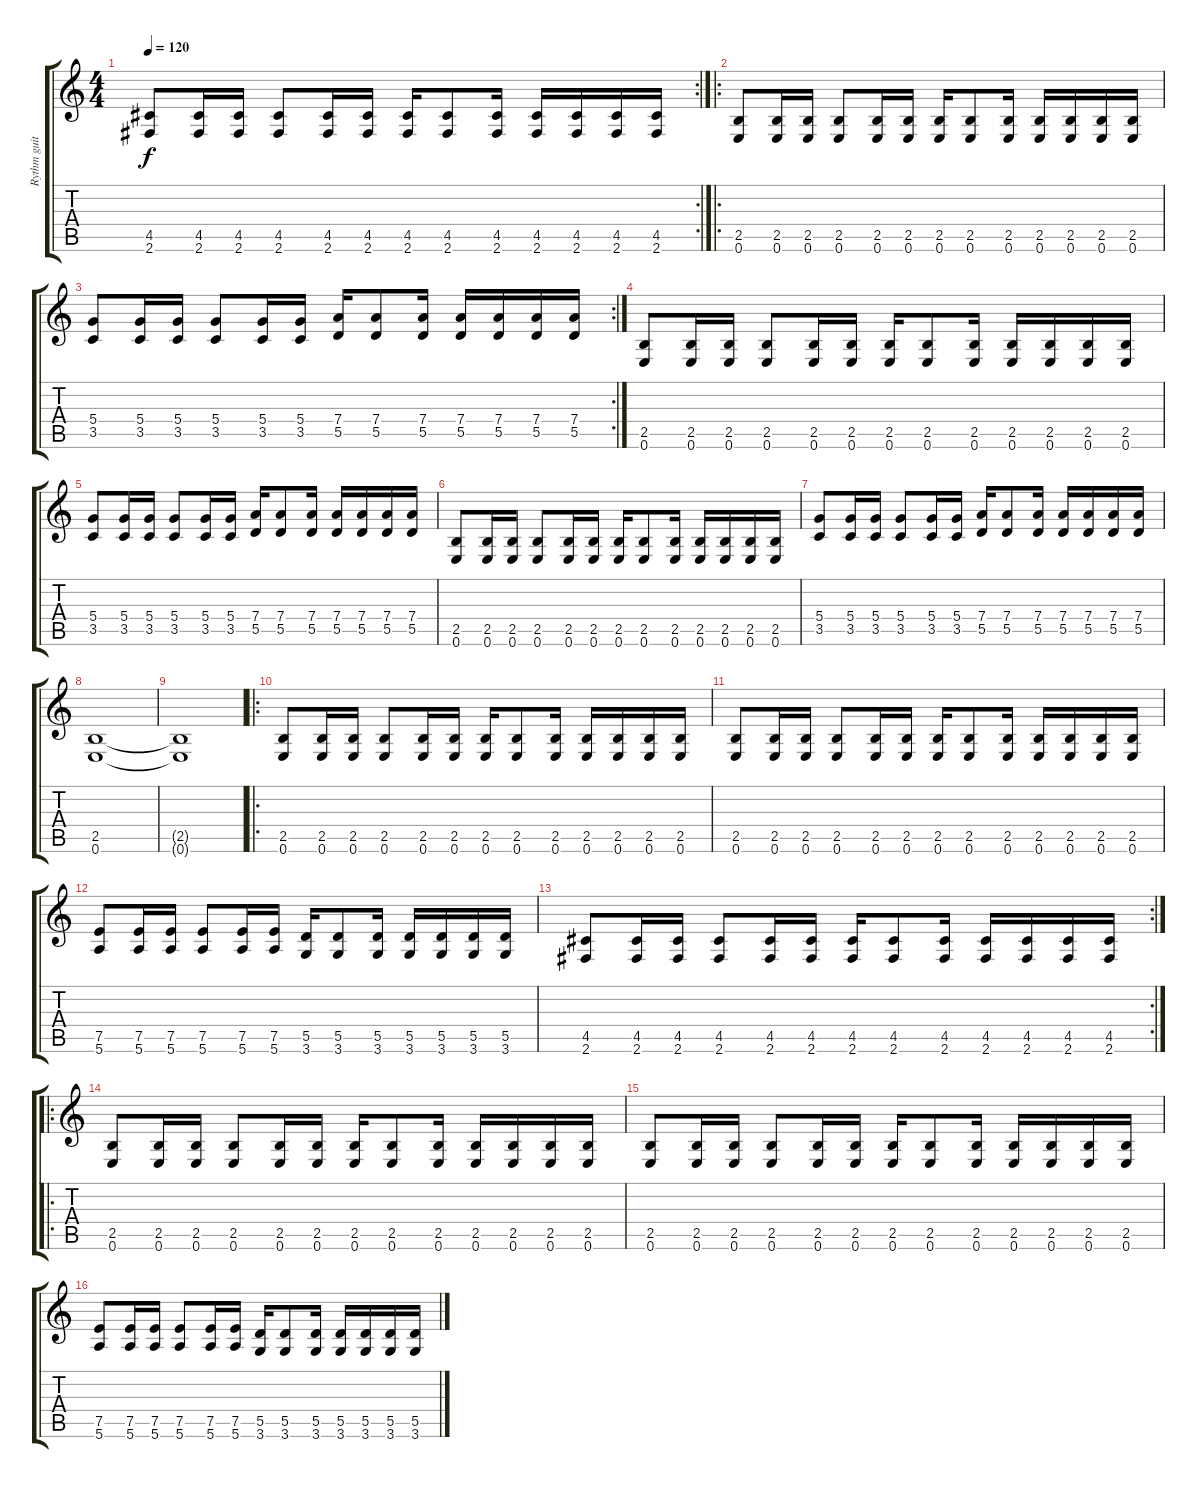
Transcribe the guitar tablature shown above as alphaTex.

\track ("Rythm guitar" "Rythm guit") {instrument overdrivenguitar}
\staff {score tabs}
\tuning (E4 B3 G3 D3 A2 E2) {hide}
\rc 2
\ts (4 4)
\tempo 120
\clef g2
\ks c
(4.5 2.6).8{dy f} (4.5 2.6).16 (4.5 2.6).16 (4.5 2.6).8 (4.5 2.6).16 (4.5 2.6).16 (4.5 2.6).16 (4.5 2.6).8 (4.5 2.6).16 (4.5 2.6).16 (4.5 2.6).16 (4.5 2.6).16 (4.5 2.6).16 |
\ro
(2.5 0.6).8 (2.5 0.6).16 (2.5 0.6).16 (2.5 0.6).8 (2.5 0.6).16 (2.5 0.6).16 (2.5 0.6).16 (2.5 0.6).8 (2.5 0.6).16 (2.5 0.6).16 (2.5 0.6).16 (2.5 0.6).16 (2.5 0.6).16 |
\rc 2
(5.4 3.5).8 (5.4 3.5).16 (5.4 3.5).16 (5.4 3.5).8 (5.4 3.5).16 (5.4 3.5).16 (7.4 5.5).16 (7.4 5.5).8 (7.4 5.5).16 (7.4 5.5).16 (7.4 5.5).16 (7.4 5.5).16 (7.4 5.5).16 |
(2.5 0.6).8 (2.5 0.6).16 (2.5 0.6).16 (2.5 0.6).8 (2.5 0.6).16 (2.5 0.6).16 (2.5 0.6).16 (2.5 0.6).8 (2.5 0.6).16 (2.5 0.6).16 (2.5 0.6).16 (2.5 0.6).16 (2.5 0.6).16 |
(5.4 3.5).8 (5.4 3.5).16 (5.4 3.5).16 (5.4 3.5).8 (5.4 3.5).16 (5.4 3.5).16 (7.4 5.5).16 (7.4 5.5).8 (7.4 5.5).16 (7.4 5.5).16 (7.4 5.5).16 (7.4 5.5).16 (7.4 5.5).16 |
(2.5 0.6).8 (2.5 0.6).16 (2.5 0.6).16 (2.5 0.6).8 (2.5 0.6).16 (2.5 0.6).16 (2.5 0.6).16 (2.5 0.6).8 (2.5 0.6).16 (2.5 0.6).16 (2.5 0.6).16 (2.5 0.6).16 (2.5 0.6).16 |
(5.4 3.5).8 (5.4 3.5).16 (5.4 3.5).16 (5.4 3.5).8 (5.4 3.5).16 (5.4 3.5).16 (7.4 5.5).16 (7.4 5.5).8 (7.4 5.5).16 (7.4 5.5).16 (7.4 5.5).16 (7.4 5.5).16 (7.4 5.5).16 |
(2.5 0.6).1 |
(2.5{t} 0.6{t}).1 |
\ro
(2.5 0.6).8 (2.5 0.6).16 (2.5 0.6).16 (2.5 0.6).8 (2.5 0.6).16 (2.5 0.6).16 (2.5 0.6).16 (2.5 0.6).8 (2.5 0.6).16 (2.5 0.6).16 (2.5 0.6).16 (2.5 0.6).16 (2.5 0.6).16 |
(2.5 0.6).8 (2.5 0.6).16 (2.5 0.6).16 (2.5 0.6).8 (2.5 0.6).16 (2.5 0.6).16 (2.5 0.6).16 (2.5 0.6).8 (2.5 0.6).16 (2.5 0.6).16 (2.5 0.6).16 (2.5 0.6).16 (2.5 0.6).16 |
(7.5 5.6).8 (7.5 5.6).16 (7.5 5.6).16 (7.5 5.6).8 (7.5 5.6).16 (7.5 5.6).16 (5.5 3.6).16 (5.5 3.6).8 (5.5 3.6).16 (5.5 3.6).16 (5.5 3.6).16 (5.5 3.6).16 (5.5 3.6).16 |
\rc 2
(4.5 2.6).8 (4.5 2.6).16 (4.5 2.6).16 (4.5 2.6).8 (4.5 2.6).16 (4.5 2.6).16 (4.5 2.6).16 (4.5 2.6).8 (4.5 2.6).16 (4.5 2.6).16 (4.5 2.6).16 (4.5 2.6).16 (4.5 2.6).16 |
\ro
(2.5 0.6).8 (2.5 0.6).16 (2.5 0.6).16 (2.5 0.6).8 (2.5 0.6).16 (2.5 0.6).16 (2.5 0.6).16 (2.5 0.6).8 (2.5 0.6).16 (2.5 0.6).16 (2.5 0.6).16 (2.5 0.6).16 (2.5 0.6).16 |
(2.5 0.6).8 (2.5 0.6).16 (2.5 0.6).16 (2.5 0.6).8 (2.5 0.6).16 (2.5 0.6).16 (2.5 0.6).16 (2.5 0.6).8 (2.5 0.6).16 (2.5 0.6).16 (2.5 0.6).16 (2.5 0.6).16 (2.5 0.6).16 |
(7.5 5.6).8 (7.5 5.6).16 (7.5 5.6).16 (7.5 5.6).8 (7.5 5.6).16 (7.5 5.6).16 (5.5 3.6).16 (5.5 3.6).8 (5.5 3.6).16 (5.5 3.6).16 (5.5 3.6).16 (5.5 3.6).16 (5.5 3.6).16
